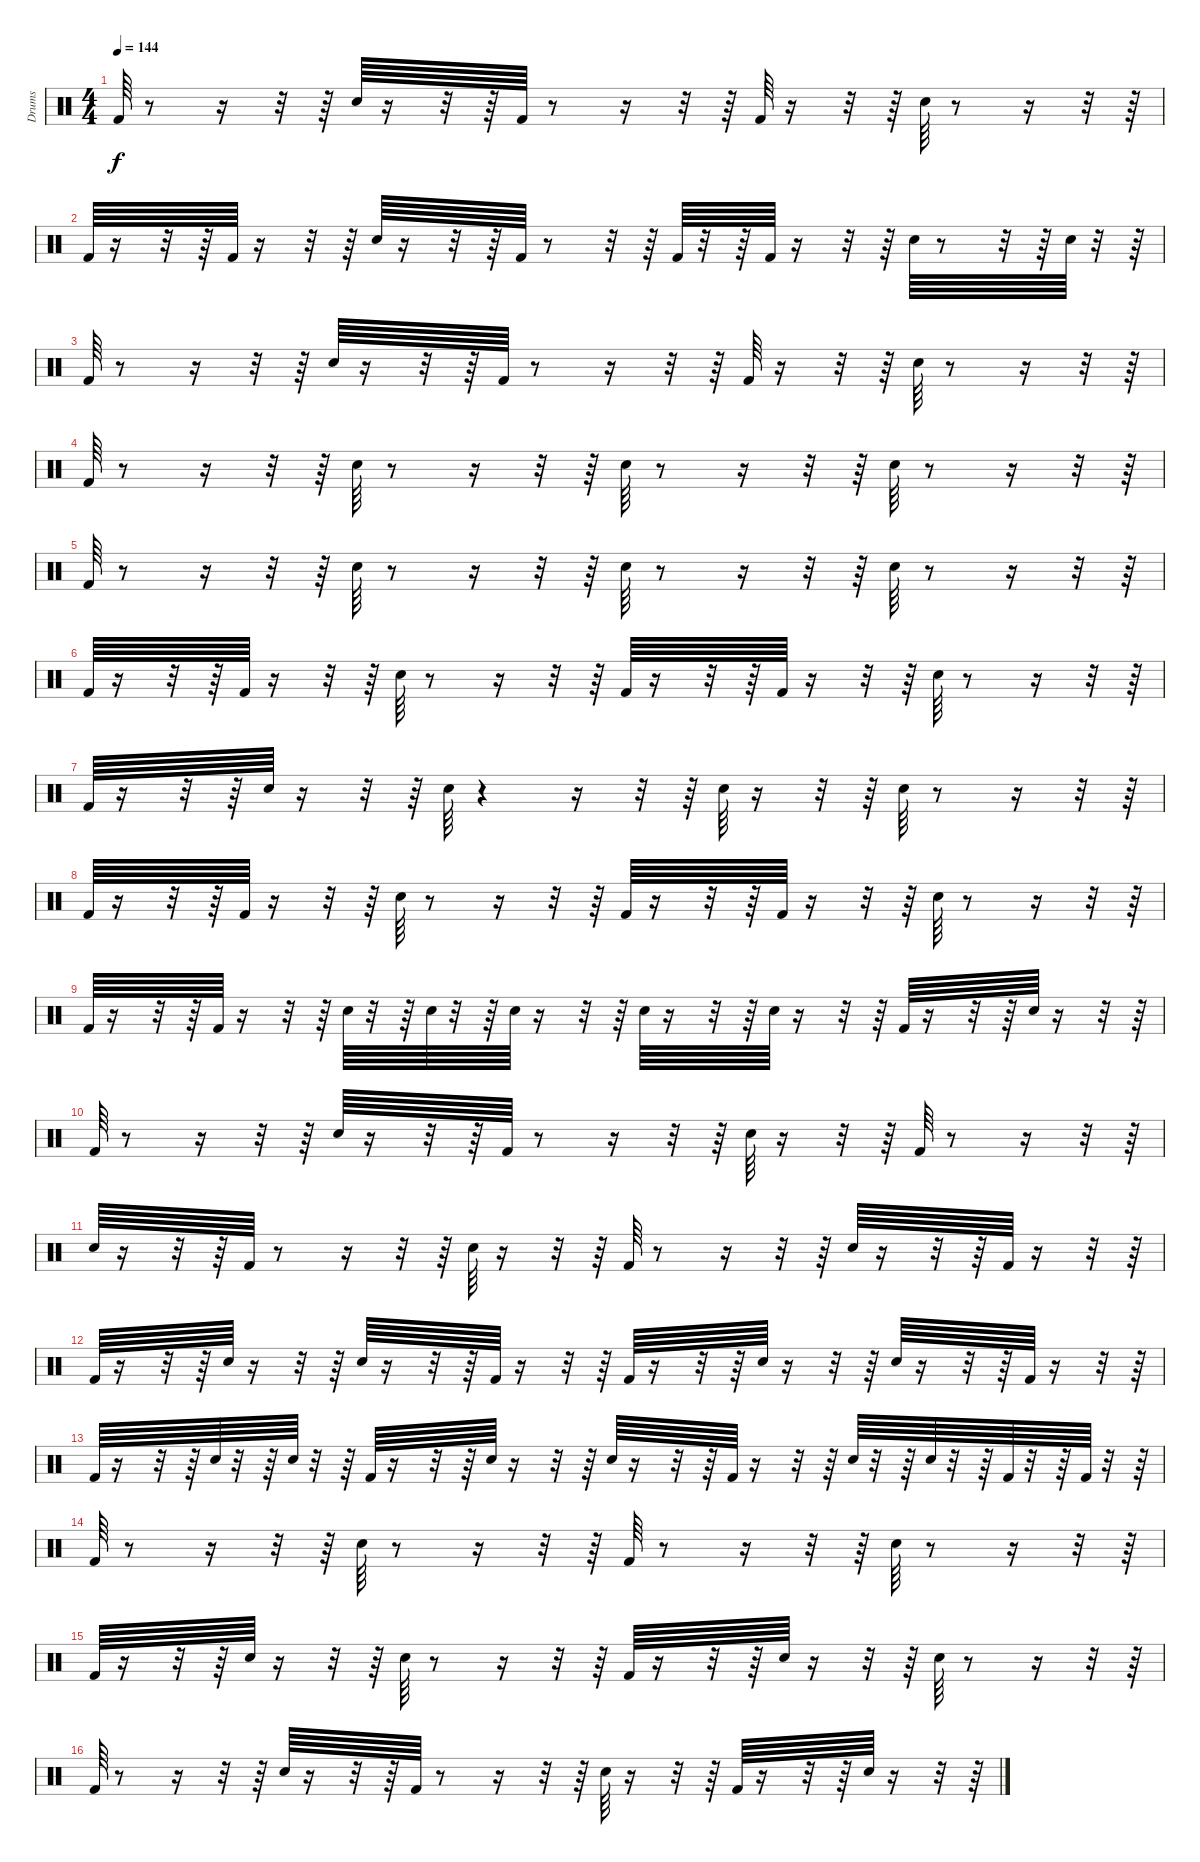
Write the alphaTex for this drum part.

\track ("Drums" "Drums") {instrument percussion}
\staff {score}
\articulation defaults
\ts (4 4)
\tempo 144
\clef neutral
\ks c "Kick (hit) 2".64{dy f}
r.8 r.16 r.32 r.64 "Snare (hit) 2".64 r.16 r.32 r.64 "Kick (hit) 2".64 r.8 r.16 r.32 r.64 "Kick (hit) 2".64 r.16 r.32 r.64 "Snare (hit) 2".64 r.8 r.16 r.32 r.64 |
"Kick (hit) 2".64 r.16 r.32 r.64 "Kick (hit) 2".64 r.16 r.32 r.64 "Snare (hit) 2".64 r.16 r.32 r.64 "Kick (hit) 2".64 r.8 r.32 r.64 "Kick (hit) 2".64 r.32 r.64 "Kick (hit) 2".64 r.16 r.32 r.64 "Snare (hit) 2".64 r.8 r.32 r.64 "Snare (hit) 2".64 r.32 r.64 |
"Kick (hit) 2".64 r.8 r.16 r.32 r.64 "Snare (hit) 2".64 r.16 r.32 r.64 "Kick (hit) 2".64 r.8 r.16 r.32 r.64 "Kick (hit) 2".64 r.16 r.32 r.64 "Snare (hit) 2".64 r.8 r.16 r.32 r.64 |
"Kick (hit) 2".64 r.8 r.16 r.32 r.64 "Snare (hit) 2".64 r.8 r.16 r.32 r.64 "Snare (hit) 2".64 r.8 r.16 r.32 r.64 "Snare (hit) 2".64 r.8 r.16 r.32 r.64 |
"Kick (hit) 2".64 r.8 r.16 r.32 r.64 "Snare (hit) 2".64 r.8 r.16 r.32 r.64 "Snare (hit) 2".64 r.8 r.16 r.32 r.64 "Snare (hit) 2".64 r.8 r.16 r.32 r.64 |
"Kick (hit) 2".64 r.16 r.32 r.64 "Kick (hit) 2".64 r.16 r.32 r.64 "Snare (hit) 2".64 r.8 r.16 r.32 r.64 "Kick (hit) 2".64 r.16 r.32 r.64 "Kick (hit) 2".64 r.16 r.32 r.64 "Snare (hit) 2".64 r.8 r.16 r.32 r.64 |
"Kick (hit) 2".64 r.16 r.32 r.64 "Snare (hit) 2".64 r.16 r.32 r.64 "Snare (hit) 2".64 r.4 r.16 r.32 r.64 "Snare (hit) 2".64 r.16 r.32 r.64 "Snare (hit) 2".64 r.8 r.16 r.32 r.64 |
"Kick (hit) 2".64 r.16 r.32 r.64 "Kick (hit) 2".64 r.16 r.32 r.64 "Snare (hit) 2".64 r.8 r.16 r.32 r.64 "Kick (hit) 2".64 r.16 r.32 r.64 "Kick (hit) 2".64 r.16 r.32 r.64 "Snare (hit) 2".64 r.8 r.16 r.32 r.64 |
"Kick (hit) 2".64 r.16 r.32 r.64 "Kick (hit) 2".64 r.16 r.32 r.64 "Snare (hit) 2".64 r.32 r.64 "Snare (hit) 2".64 r.32 r.64 "Snare (hit) 2".64 r.16 r.32 r.64 "Snare (hit) 2".64 r.16 r.32 r.64 "Snare (hit) 2".64 r.16 r.32 r.64 "Kick (hit) 2".64 r.16 r.32 r.64 "Snare (hit) 2".64 r.16 r.32 r.64 |
"Kick (hit) 2".64 r.8 r.16 r.32 r.64 "Snare (hit) 2".64 r.16 r.32 r.64 "Kick (hit) 2".64 r.8 r.16 r.32 r.64 "Snare (hit) 2".64 r.16 r.32 r.64 "Kick (hit) 2".64 r.8 r.16 r.32 r.64 |
"Snare (hit) 2".64 r.16 r.32 r.64 "Kick (hit) 2".64 r.8 r.16 r.32 r.64 "Snare (hit) 2".64 r.16 r.32 r.64 "Kick (hit) 2".64 r.8 r.16 r.32 r.64 "Snare (hit) 2".64 r.16 r.32 r.64 "Kick (hit) 2".64 r.16 r.32 r.64 |
"Kick (hit) 2".64 r.16 r.32 r.64 "Snare (hit) 2".64 r.16 r.32 r.64 "Snare (hit) 2".64 r.16 r.32 r.64 "Kick (hit) 2".64 r.16 r.32 r.64 "Kick (hit) 2".64 r.16 r.32 r.64 "Snare (hit) 2".64 r.16 r.32 r.64 "Snare (hit) 2".64 r.16 r.32 r.64 "Kick (hit) 2".64 r.16 r.32 r.64 |
"Kick (hit) 2".64 r.16 r.32 r.64 "Snare (hit) 2".64 r.32 r.64 "Snare (hit) 2".64 r.32 r.64 "Kick (hit) 2".64 r.16 r.32 r.64 "Snare (hit) 2".64 r.16 r.32 r.64 "Snare (hit) 2".64 r.16 r.32 r.64 "Kick (hit) 2".64 r.16 r.32 r.64 "Snare (hit) 2".64 r.32 r.64 "Snare (hit) 2".64 r.32 r.64 "Kick (hit) 2".64 r.32 r.64 "Kick (hit) 2".64 r.32 r.64 |
"Kick (hit) 2".64 r.8 r.16 r.32 r.64 "Snare (hit) 2".64 r.8 r.16 r.32 r.64 "Kick (hit) 2".64 r.8 r.16 r.32 r.64 "Snare (hit) 2".64 r.8 r.16 r.32 r.64 |
"Kick (hit) 2".64 r.16 r.32 r.64 "Snare (hit) 2".64 r.16 r.32 r.64 "Snare (hit) 2".64 r.8 r.16 r.32 r.64 "Kick (hit) 2".64 r.16 r.32 r.64 "Snare (hit) 2".64 r.16 r.32 r.64 "Snare (hit) 2".64 r.8 r.16 r.32 r.64 |
"Kick (hit) 2".64 r.8 r.16 r.32 r.64 "Snare (hit) 2".64 r.16 r.32 r.64 "Kick (hit) 2".64 r.8 r.16 r.32 r.64 "Snare (hit) 2".64 r.16 r.32 r.64 "Kick (hit) 2".64 r.16 r.32 r.64 "Snare (hit) 2".64 r.16 r.32 r.64
